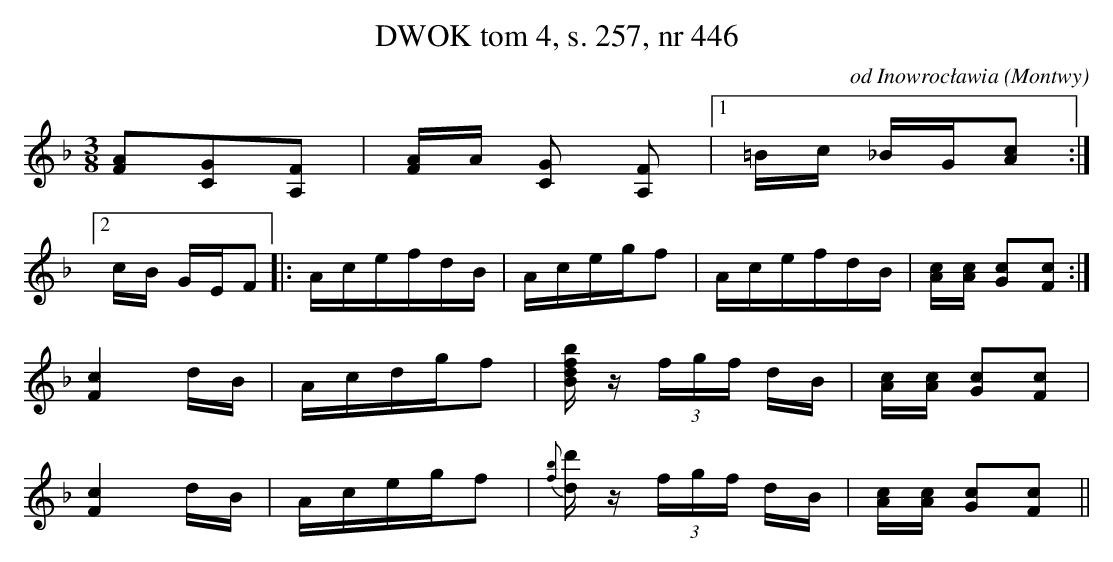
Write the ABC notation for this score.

X:1
T: DWOK tom 4, s. 257, nr 446
O: od Inowrocławia (Montwy)
L: 1/16
M: 3/8
K: F
[F2A2][C2G2][A,2F2] | [FA]A [C2G2] [A,2F2] |[1 =Bc _BG[A2c2]:|
[2 cB GEF2 |: AcefdB | Acegf2 | AcefdB | [Ac][Ac] [G2c2][F2c2]:|
[F4c4] dB | Acdgf2 | [Bdfb] z (3fgf dB | [Ac][Ac] [G2c2][F2c2] |
[F4c4] dB | Acegf2 | {[fb]}[dd'] z  (3fgf dB | [Ac][Ac] [G2c2][F2c2] ||
